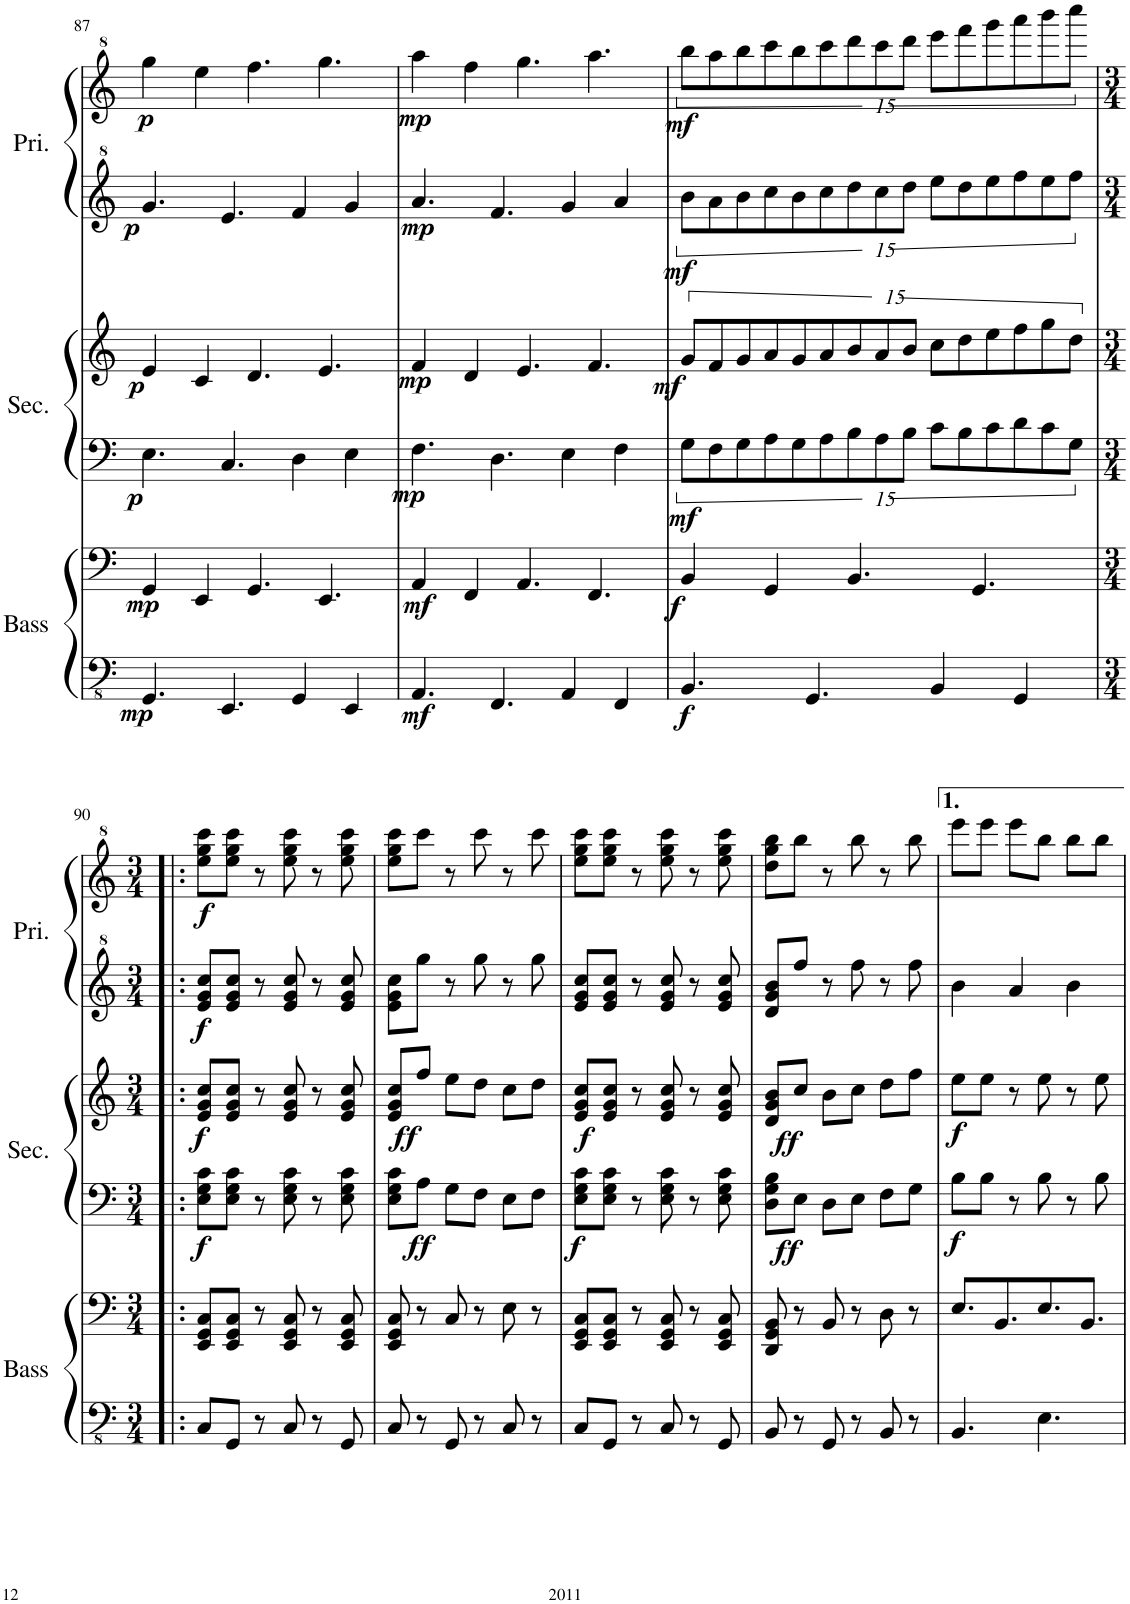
**kern	**kern	**dynam	**kern	**kern	**dynam	**kern	**kern	**dynam
*part3	*part3	*part3	*part2	*part2	*part2	*part1	*part1	*part1
*staff6	*staff5	*staff5/6	*staff4	*staff3	*staff3/4	*staff2	*staff1	*staff1/2
*I"Bass	*	*	*I"Secondo	*	*	*I"Primo	*	*
*I'Bass	*	*	*I'Sec.	*	*	*I'Pri.	*	*
!!LO:PB:g=z
*clefFv4	*clefF4	*	*clefF4	*clefG2	*	*clefG^2	*clefG^2	*
*k[]	*k[]	*	*k[]	*k[]	*	*k[]	*k[]	*
*M5/4	*M5/4	*	*M5/4	*M5/4	*	*M5/4	*M5/4	*
=87	=87	=87	=87	=87	=87	=87	=87	=87
!	!	!LO:DY:b=2	!	!	!	!	!	!
!	!	!LO:DY:n=1:b	!	!	!LO:DY:b=2	!	!	!
!	!	!	!	!	!LO:DY:n=1:b	!	!	!LO:DY:b=2
!	!	!	!	!	!	!	!	!LO:DY:n=1:b
4.GGG/	4GG/	mp mp	4.E\	4e/	p p	4.gg/	4ggg\	p p
.	4EE/	.	.	4c/	.	.	4eee\	.
4.EEE/	.	.	4.C/	.	.	4.ee/	.	.
.	4.GG/	.	.	4.d/	.	.	4.fff\	.
4GGG/	.	.	4D\	.	.	4ff/	.	.
.	4.EE/	.	.	4.e/	.	.	4.ggg\	.
4EEE/	.	.	4E\	.	.	4gg/	.	.
=88	=88	=88	=88	=88	=88	=88	=88	=88
!	!	!LO:DY:b=2	!	!	!	!	!	!
!	!	!LO:DY:n=1:b	!	!	!LO:DY:b=2	!	!	!
!	!	!	!	!	!LO:DY:n=1:b	!	!	!LO:DY:b=2
!	!	!	!	!	!	!	!	!LO:DY:n=1:b
4.AAA/	4AA/	mf mf	4.F\	4f/	mp mp	4.aa/	4aaa\	mp mp
.	4FF/	.	.	4d/	.	.	4fff\	.
4.FFF/	.	.	4.D\	.	.	4.ff/	.	.
.	4.AA/	.	.	4.e/	.	.	4.ggg\	.
4AAA/	.	.	4E\	.	.	4gg/	.	.
.	4.FF/	.	.	4.f/	.	.	4.aaa\	.
4FFF/	.	.	4F\	.	.	4aa/	.	.
=89	=89	=89	=89	=89	=89	=89	=89	=89
!	!	!LO:DY:b=2	!	!	!	!	!	!
!	!	!LO:DY:n=1:b	!	!	!LO:DY:b=2	!	!	!
!	!	!	!	!	!LO:DY:n=1:b	!	!	!LO:DY:b=2
!	!	!	!	!	!	!	!	!LO:DY:n=1:b
4.BBB/	4BB/	f f	12G\L	12g/L	mf mf	12bb\L	12bbb\L	mf mf
.	.	.	12F\	12f/	.	12aa\	12aaa\	.
.	.	.	12G\	12g/	.	12bb\	12bbb\	.
.	4GG/	.	12A\	12a/	.	12ccc\	12cccc\	.
.	.	.	12G\	12g/	.	12bb\	12bbb\	.
4.GGG/	.	.	.	.	.	.	.	.
.	.	.	12A\	12a/	.	12ccc\	12cccc\	.
.	4.BB/	.	12B\	12b/	.	12ddd\	12dddd\	.
.	.	.	12A\	12a/	.	12ccc\	12cccc\	.
.	.	.	12B\J	12b/J	.	12ddd\J	12dddd\J	.
4BBB/	.	.	12c\L	12cc\L	.	12eee\L	12eeee\L	.
.	.	.	12B\	12dd\	.	12ddd\	12ffff\	.
.	4.GG/	.	.	.	.	.	.	.
.	.	.	12c\	12ee\	.	12eee\	12gggg\	.
4GGG/	.	.	12d\	12ff\	.	12fff\	12aaaa\	.
.	.	.	12c\	12gg\	.	12eee\	12bbbb\	.
.	.	.	12G\J	12dd\J	.	12fff\J	12ccccc\J	.
!!LO:LB:g=z
=90!|:	=90!|:	=90!|:	=90!|:	=90!|:	=90!|:	=90!|:	=90!|:	=90!|:
*M3/4	*M3/4	*	*M3/4	*M3/4	*	*M3/4	*M3/4	*
!	!	!	!	!	!LO:DY:b=2	!	!	!
!	!	!	!	!	!LO:DY:n=1:b	!	!	!LO:DY:b=2
!	!	!	!	!	!	!	!	!LO:DY:n=1:b
8CC/L	8EE/ 8GG/ 8C/L	.	8E\ 8G\ 8c\L	8e/ 8g/ 8cc/L	f f	8ee/ 8gg/ 8ccc/L	8eee\ 8ggg\ 8cccc\L	f f
8GGG/J	8EE/ 8GG/ 8C/J	.	8E\ 8G\ 8c\J	8e/ 8g/ 8cc/J	.	8ee/ 8gg/ 8ccc/J	8eee\ 8ggg\ 8cccc\J	.
8r	8r	.	8r	8r	.	8r	8r	.
8CC/	8EE/ 8GG/ 8C/	.	8E\ 8G\ 8c\	8e/ 8g/ 8cc/	.	8ee/ 8gg/ 8ccc/	8eee\ 8ggg\ 8cccc\	.
8r	8r	.	8r	8r	.	8r	8r	.
8GGG/	8EE/ 8GG/ 8C/	.	8E\ 8G\ 8c\	8e/ 8g/ 8cc/	.	8ee/ 8gg/ 8ccc/	8eee\ 8ggg\ 8cccc\	.
=91	=91	=91	=91	=91	=91	=91	=91	=91
8CC/	8EE/ 8GG/ 8C/	.	8E\ 8G\ 8c\L	8e/ 8g/ 8cc/L	.	8ee\ 8gg\ 8ccc\L	8eee\ 8ggg\ 8cccc\L	.
!	!	!	!	!	!LO:DY:b=2	!	!	!
!	!	!	!	!	!LO:DY:n=1:b	!	!	!
8r	8r	.	8A\J	8ff/J	ff ff	8ggg\J	8cccc\J	.
8GGG/	8C/	.	8G\L	8ee\L	.	8r	8r	.
8r	8r	.	8F\J	8dd\J	.	8ggg\	8cccc\	.
8CC/	8E\	.	8E\L	8cc\L	.	8r	8r	.
8r	8r	.	8F\J	8dd\J	.	8ggg\	8cccc\	.
=92	=92	=92	=92	=92	=92	=92	=92	=92
!	!	!	!	!	!LO:DY:b=2	!	!	!
!	!	!	!	!	!LO:DY:n=1:b	!	!	!
8CC/L	8EE/ 8GG/ 8C/L	.	8E\ 8G\ 8c\L	8e/ 8g/ 8cc/L	f f	8ee/ 8gg/ 8ccc/L	8eee\ 8ggg\ 8cccc\L	.
8GGG/J	8EE/ 8GG/ 8C/J	.	8E\ 8G\ 8c\J	8e/ 8g/ 8cc/J	.	8ee/ 8gg/ 8ccc/J	8eee\ 8ggg\ 8cccc\J	.
8r	8r	.	8r	8r	.	8r	8r	.
8CC/	8EE/ 8GG/ 8C/	.	8E\ 8G\ 8c\	8e/ 8g/ 8cc/	.	8ee/ 8gg/ 8ccc/	8eee\ 8ggg\ 8cccc\	.
8r	8r	.	8r	8r	.	8r	8r	.
8GGG/	8EE/ 8GG/ 8C/	.	8E\ 8G\ 8c\	8e/ 8g/ 8cc/	.	8ee/ 8gg/ 8ccc/	8eee\ 8ggg\ 8cccc\	.
=93	=93	=93	=93	=93	=93	=93	=93	=93
8BBB/	8DD/ 8GG/ 8BB/	.	8D\ 8G\ 8B\L	8d/ 8g/ 8b/L	.	8dd/ 8gg/ 8bb/L	8ddd\ 8ggg\ 8bbb\L	.
!	!	!	!	!	!LO:DY:b=2	!	!	!
!	!	!	!	!	!LO:DY:n=1:b	!	!	!
8r	8r	.	8E\J	8cc/J	ff ff	8fff/J	8bbb\J	.
8GGG/	8BB/	.	8D\L	8b\L	.	8r	8r	.
8r	8r	.	8E\J	8cc\J	.	8fff\	8bbb\	.
8BBB/	8D\	.	8F\L	8dd\L	.	8r	8r	.
8r	8r	.	8G\J	8ff\J	.	8fff\	8bbb\	.
=94	=94	=94	=94	=94	=94	=94	=94	=94
!	!	!	!	!	!LO:DY:b=2	!	!	!
!	!	!	!	!	!LO:DY:n=1:b	!	!	!
4.BBB/	8.E/L	.	8B\L	8ee\L	f f	4bb\	8eeee\L	.
.	.	.	8B\J	8ee\J	.	.	8eeee\J	.
.	8.BB/	.	.	.	.	.	.	.
.	.	.	8r	8r	.	4aa/	8eeee\L	.
4.EE\	8.E/	.	8B\	8ee\	.	.	8bbb\J	.
.	.	.	8r	8r	.	4bb\	8bbb\L	.
.	8.BB/J	.	.	.	.	.	.	.
.	.	.	8B\	8ee\	.	.	8bbb\J	.
=	=	=	=	=	=	=	=	=
*-	*-	*-	*-	*-	*-	*-	*-	*-
